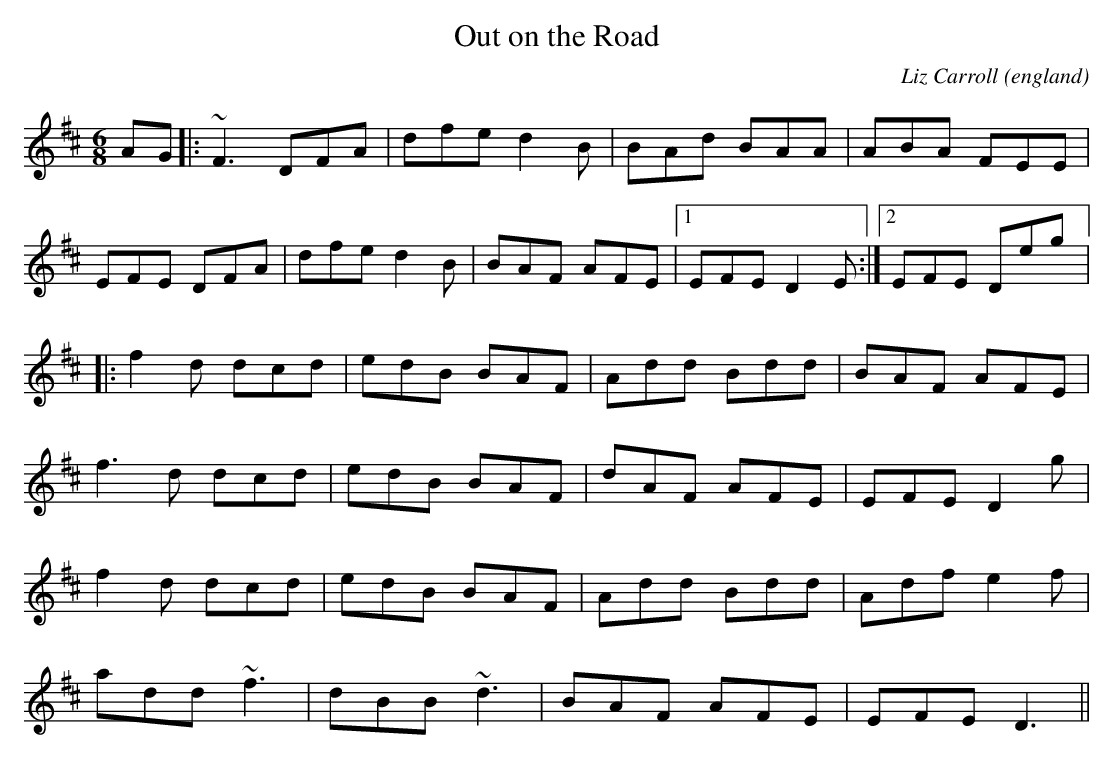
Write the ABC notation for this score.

X:1
T:Out on the Road
O:england
M:6/8
L:1/8
C:Liz Carroll
K:D
AG |: ~F3 DFA | dfe d2B | BAd BAA | ABA FEE |
EFE DFA | dfe d2B | BAF AFE |1 EFE D2E :|2 EFE Deg |:
f2d dcd | edB BAF | Add Bdd | BAF AFE |
f3d dcd | edB BAF | dAF AFE | EFE D2g|
f2d dcd | edB BAF | Add Bdd | Adf e2f |
add ~f3 | dBB ~d3 | BAF AFE | EFE D3 ||
